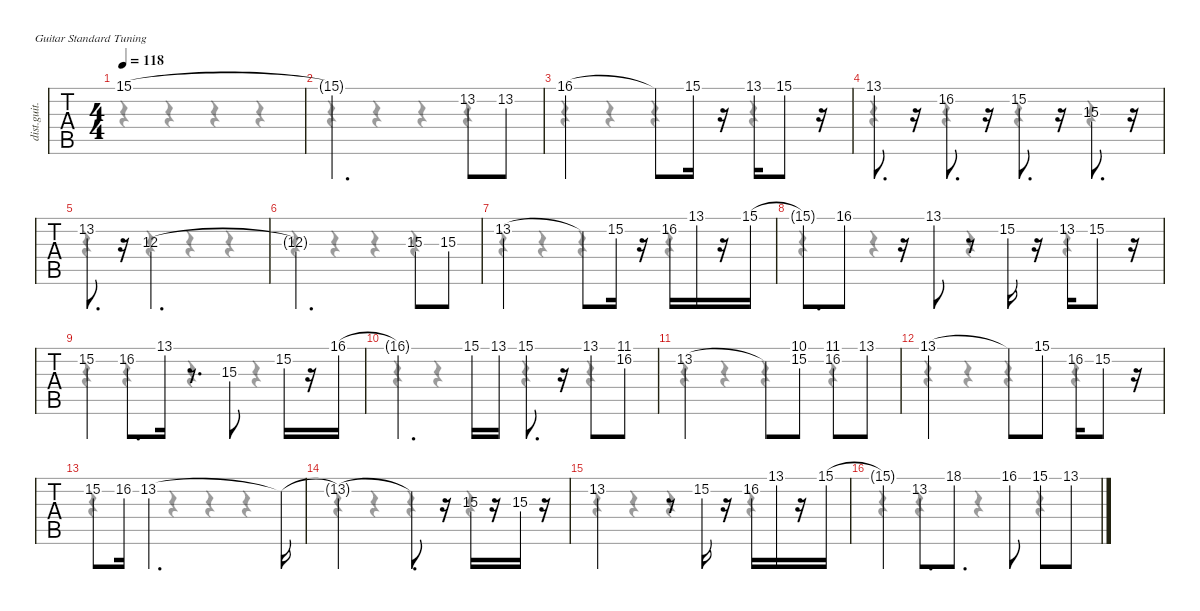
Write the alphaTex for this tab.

\defaultSystemsLayout 4
\hideDynamics
\bracketExtendMode nobrackets
\track ("Metal lead" "dist.guit.") {instrument distortionguitar}
\staff {tabs}
\tuning (E4 B3 G3 D3 A2 E2)
\voice
\ts (4 4)
\tempo 118
\clef g2
\ks c
15.1.1{dy f} |
15.1{t}.2{d} 13.2.8 13.2.8 |
16.1{acc #}.2 16.1{t acc #}.8 15.1.16 r.16 13.1.16 15.1.8 r.16 |
13.1.8{d} r.16 16.2{acc #}.8{d} r.16 15.2.8{d} r.16 15.3{acc #}.8{d} r.16 |
13.2.8{d} r.16 12.3.2{d} |
12.3{t}.2{d} 15.3{acc #}.8 15.3{acc #}.8 |
13.2.2 13.2{t}.8 15.2.16 r.16 16.2{acc #}.16 13.1.16 r.16 15.1.16 |
15.1{t}.8{d} 16.1{acc #}.8 r.16 13.1.8 r.8 15.2.16 r.16 13.2.16 15.2.8 r.16 |
15.2.4 16.2{acc #}.8{d} 13.1.16 r.8{d} 15.3{acc #}.8 15.2.16 r.16 16.1{acc #}.16 |
16.1{t acc #}.4{d} 15.1.16 13.1.16 15.1.8{d} r.16 13.1.8 (11.1{acc #} 16.2{acc #}).8 |
13.2.2 13.2{t}.8 (10.1 15.2).8 (11.1{acc #} 16.2{acc #}).8 13.1.8 |
13.1.2 13.1{t}.8 15.1.8 16.2{acc #}.16 15.2.8 r.16 |
15.2.8 16.2{acc #}.16 13.2.2{d} 13.2{t}.16 |
13.2{t}.2 13.2{t}.8{d} r.16 15.3{acc #}.16 r.16 15.3{acc #}.16 r.16 |
13.2.2 r.8 15.2.16 r.16 16.2{acc #}.16 13.1.16 r.16 15.1.16 |
15.1{t}.4 13.2.8{d} 18.1{acc #}.8{d} 16.1{acc #}.8 15.1.8 13.1.8
\voice
\clef g2
\ottava regular
\simile none
\ks c
r.4{dy mf} r.4 r.4 r.4 |
r.4 r.4 r.4 r.4 |
r.4 r.4 r.4 r.4 |
r.4 r.4 r.4 r.4 |
r.4 r.4 r.4 r.4 |
r.4 r.4 r.4 r.4 |
r.4 r.4 r.4 r.4 |
r.4 r.4 r.4 r.4 |
r.4 r.4 r.4 r.4 |
r.4 r.4 r.4 r.4 |
r.4 r.4 r.4 r.4 |
r.4 r.4 r.4 r.4 |
r.4 r.4 r.4 r.4 |
r.4 r.4 r.4 r.4 |
r.4 r.4 r.4 r.4 |
r.4 r.4 r.4 r.4
